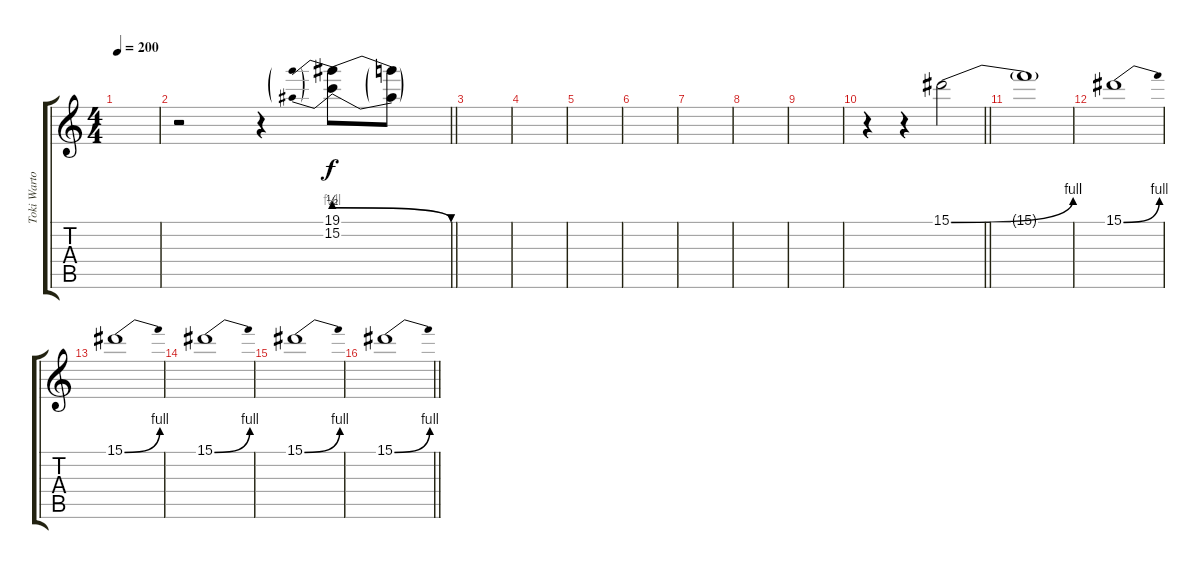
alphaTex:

\track ("Toki Wartooth (Harmony Guitar 2)" "Toki Warto") {instrument distortionguitar}
\staff {score tabs}
\tuning (C4 G3 Eb3 Bb2 F2 C2) {hide}
\ts (4 4)
\tempo 200
\clef g2
\ks c
|
\barLineRight lightlight
r.2 r.4 (19.1{be (prebendrelease 0 2 60 0)} 15.2{be (prebendrelease 0 4 60 0)}).8 (19.1{t} 15.2{t}).8 |
|
|
|
|
|
|
|
\barLineRight lightlight
r.4 r.4 15.1{be (bend 0 0 60 4)}.2 |
15.1{t}.1 |
15.1{be (bend 0 0 60 4)}.1 |
15.1{be (bend 0 0 60 4)}.1 |
15.1{be (bend 0 0 60 4)}.1 |
15.1{be (bend 0 0 60 4)}.1 |
\barLineRight lightlight
15.1{be (bend 0 0 60 4)}.1
